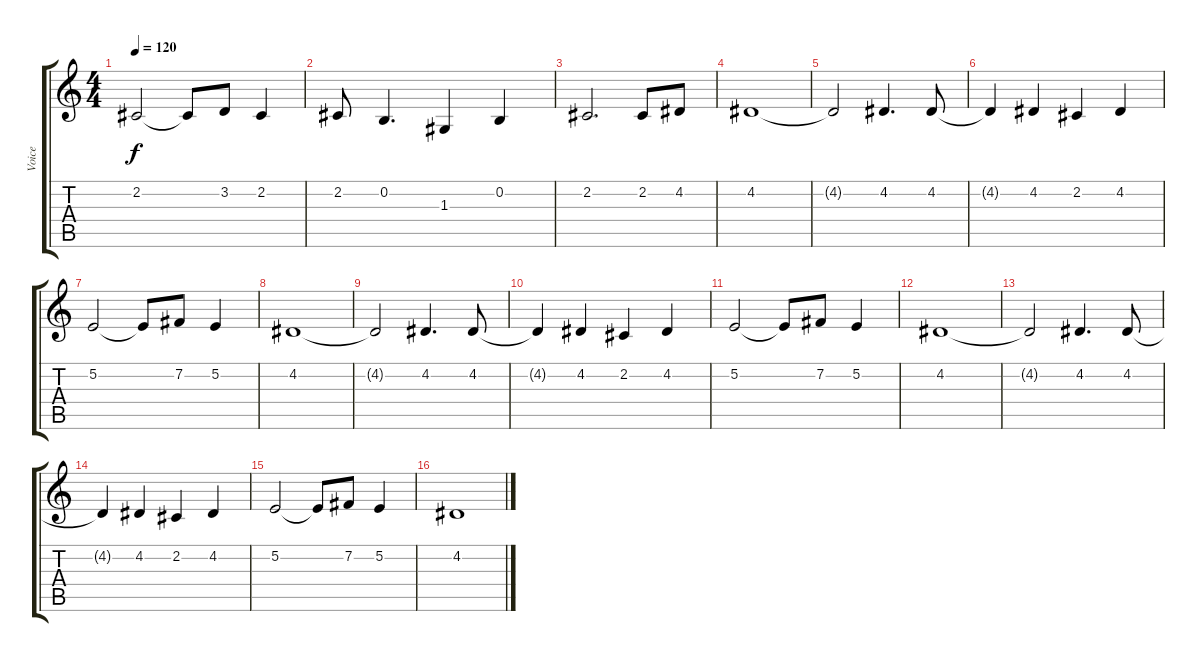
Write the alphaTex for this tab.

\track ("Voice" "Voice") {instrument pad1newage}
\staff {score tabs}
\tuning (E4 B3 G3 D3 A2 E2) {hide}
\ts (4 4)
\tempo 120
\clef g2
\ks c
2.2.2{dy f} 2.2{t}.8 3.2.8 2.2.4 |
2.2.8 0.2.4{d} 1.3.4 0.2.4 |
2.2.2{d} 2.2.8 4.2.8 |
4.2.1 |
4.2{t}.2 4.2.4{d} 4.2.8 |
4.2{t}.4 4.2.4 2.2.4 4.2.4 |
5.2.2 5.2{t}.8 7.2.8 5.2.4 |
4.2.1 |
4.2{t}.2 4.2.4{d} 4.2.8 |
4.2{t}.4 4.2.4 2.2.4 4.2.4 |
5.2.2 5.2{t}.8 7.2.8 5.2.4 |
4.2.1 |
4.2{t}.2 4.2.4{d} 4.2.8 |
4.2{t}.4 4.2.4 2.2.4 4.2.4 |
5.2.2 5.2{t}.8 7.2.8 5.2.4 |
4.2.1
